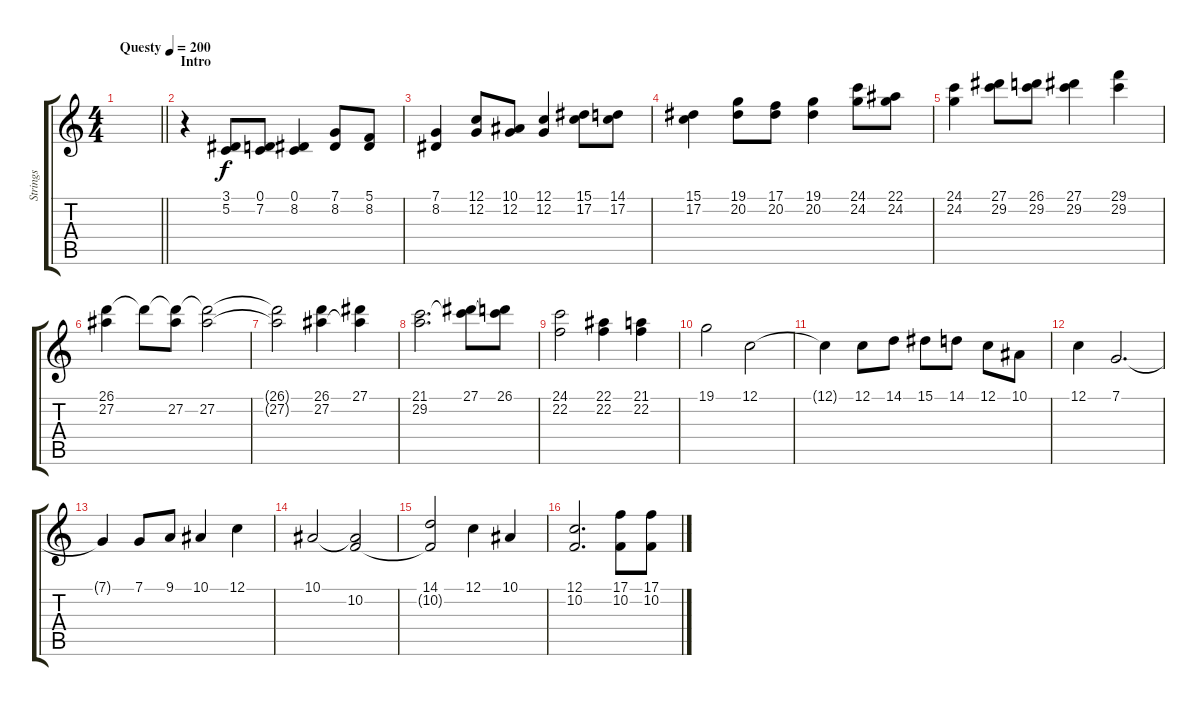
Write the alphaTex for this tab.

\track ("Strings" "Strings") {instrument stringensemble1}
\staff {score tabs}
\tuning (C4 G3 Eb3 Bb2 F2 C2) {hide}
\ts (4 4)
\tempo (200 "Questy")
\clef g2
\barLineRight lightlight
\ks c
|
\section ("" "Intro")
r.4 (3.1 5.2).8 (0.1 7.2).8 (0.1 8.2).4 (7.1 8.2).8 (5.1 8.2).8 |
(7.1 8.2).4 (12.1 12.2).8 (10.1 12.2).8 (12.1 12.2).4 (15.1 17.2).8 (14.1 17.2).8 |
(15.1 17.2).4 (19.1 20.2).8 (17.1 20.2).8 (19.1 20.2).4 (24.1 24.2).8 (22.1 24.2).8 |
(24.1 24.2).4 (27.1 29.2).8 (26.1 29.2).8 (27.1 29.2).4 (29.1 29.2).4 |
(26.1 27.2).4 26.1{t}.8 (26.1{t} 27.2).8 (26.1{t} 27.2).2 |
(26.1{t} 27.2{t}).2 (26.1 27.2).4 (27.1 27.2{t}).4 |
(21.1 29.2).2{d} (27.1 29.2{t}).8 (26.1 29.2{t}).8 |
(24.1 22.2).2 (22.1 22.2).4 (21.1 22.2).4 |
19.1.2 12.1.2 |
12.1{t}.4 12.1.8 14.1.8 15.1.8 14.1.8 12.1.8 10.1.8 |
12.1.4 7.1.2{d} |
7.1{t}.4 7.1.8 9.1.8 10.1.4 12.1.4 |
10.1.2 (10.1{t} 10.2).2 |
(14.1 10.2{t}).2 12.1.4 10.1.4 |
(12.1 10.2).2{d} (17.1 10.2).8 (17.1 10.2).8
